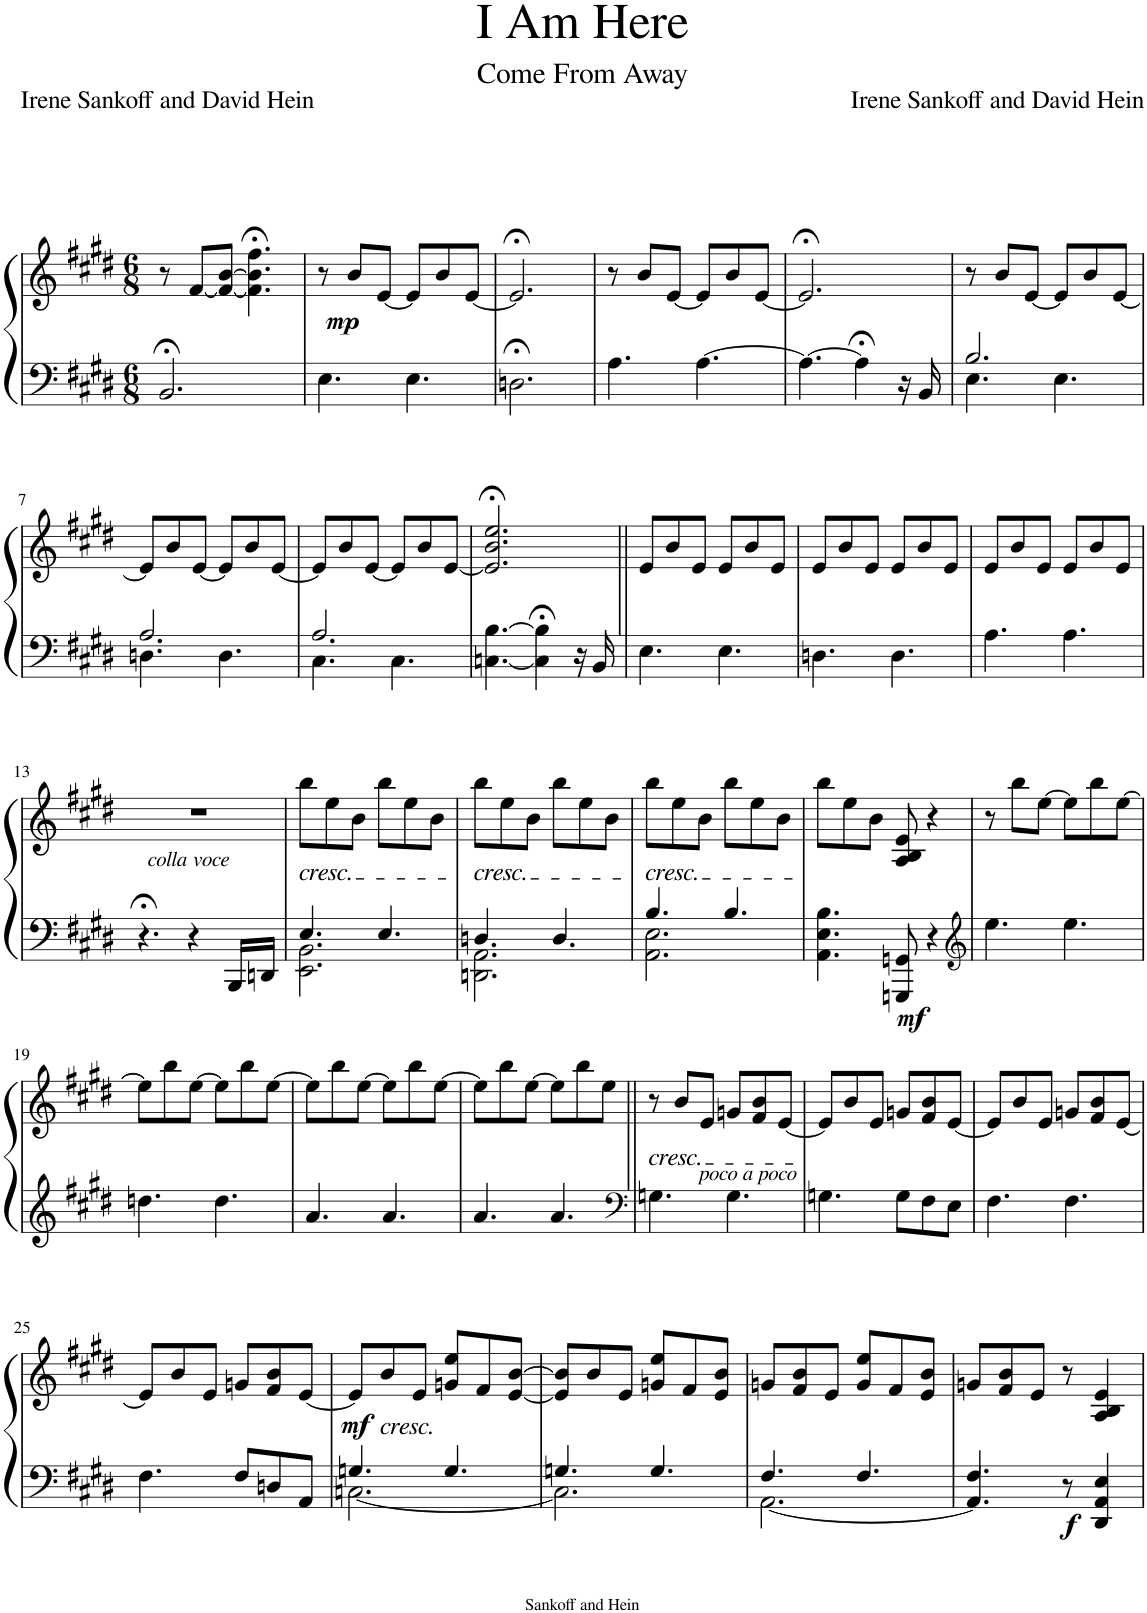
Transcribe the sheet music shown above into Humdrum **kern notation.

**kern	**kern	**dynam
*part1	*part1	*part1
*staff2	*staff1	*staff1/2
*I"Piano	*	*
*I'Pno.	*	*
*clefF4	*clefG2	*
*k[f#c#g#d#]	*k[f#c#g#d#]	*
*M6/8	*M6/8	*
=1	=1	=1
2.BB;</	8r	.
.	[8f#/L	.
.	8f#/_ [8b/J	.
.	4.f#\];< 4.b\];< 4.ff#\;<	.
=2	=2	=2
4.E\	8r	.
!	!	!LO:DY:b
.	8b/L	mp
.	[8e/J	.
4.E\	8e/L]	.
.	8b/	.
.	[8e/J	.
=3	=3	=3
2.Dn;<\	2.e;</]	.
=4	=4	=4
4.A\	8r	.
.	8b/L	.
.	[8e/J	.
[4.A\	8e/L]	.
.	8b/	.
.	[8e/J	.
=5	=5	=5
4.A\_	2.e;</]	.
4A;<\]	.	.
16r	.	.
16BB/	.	.
=6	=6	=6
*^	*	*
4.E\	2.B/	8r	.
.	.	8b/L	.
.	.	[8e/J	.
4.E\	.	8e/L]	.
.	.	8b/	.
.	.	[8e/J	.
!!LO:LB:g=z
=7	=7	=7	=7
4.Dn\	2.A/	8e/L]	.
.	.	8b/	.
.	.	[8e/J	.
4.D\	.	8e/L]	.
.	.	8b/	.
.	.	[8e/J	.
=8	=8	=8	=8
4.C#\	2.A/	8e/L]	.
.	.	8b/	.
.	.	[8e/J	.
4.C#\	.	8e/L]	.
.	.	8b/	.
.	.	[8e/J	.
*v	*v	*	*
=9	=9	=9
[4.Cn\ [4.B\	2.e/];< 2.b/;< 2.ee/;<	.
4C\];< 4B\];<	.	.
16r	.	.
16BB/	.	.
=10||	=10||	=10||
4.E\	8e/L	.
.	8b/	.
.	8e/J	.
4.E\	8e/L	.
.	8b/	.
.	8e/J	.
=11	=11	=11
4.Dn\	8e/L	.
.	8b/	.
.	8e/J	.
4.D\	8e/L	.
.	8b/	.
.	8e/J	.
=12	=12	=12
4.A\	8e/L	.
.	8b/	.
.	8e/J	.
4.A\	8e/L	.
.	8b/	.
.	8e/J	.
!!LO:LB:g=z
=13	=13	=13
!LO:TX:a:i:t=colla voce	!	!
4.r;<	2.r	.
4r	.	.
16BBB/LL	.	.
16DDn/JJ	.	.
=14	=14	=14
*^	*	*
!	!	!LO:TX:b:i:t=cresc.	!
2.EE\ 2.BB\	4.E/	8bb\L	.
.	.	8ee\	.
.	.	8b\J	.
.	4.E/	8bb\L	.
.	.	8ee\	.
.	.	8b\J	.
=15	=15	=15	=15
!	!	!LO:TX:b:i:t=cresc.	!
2.DDn\ 2.AA\	4.Dn/	8bb\L	.
.	.	8ee\	.
.	.	8b\J	.
.	4.D/	8bb\L	.
.	.	8ee\	.
.	.	8b\J	.
=16	=16	=16	=16
!	!	!LO:TX:b:i:t=cresc.	!
2.AA\ 2.E\	4.B/	8bb\L	.
.	.	8ee\	.
.	.	8b\J	.
.	4.B/	8bb\L	.
.	.	8ee\	.
.	.	8b\J	.
*v	*v	*	*
=17	=17	=17
4.AA\ 4.E\ 4.B\	8bb\L	.
.	8ee\	.
.	8b\J	.
!	!	!LO:DY:b=2
8GGGn/ 8GGn/	8A/ 8B/ 8e/	mf
4r	4r	.
=18	=18	=18
*clefG2	*	*
4.ee\	8r	.
.	8bb\L	.
.	[8ee\J	.
4.ee\	8ee\L]	.
.	8bb\	.
.	[8ee\J	.
!!LO:LB:g=z
=19	=19	=19
4.ddn\	8ee\L]	.
.	8bb\	.
.	[8ee\J	.
4.dd\	8ee\L]	.
.	8bb\	.
.	[8ee\J	.
=20	=20	=20
4.a/	8ee\L]	.
.	8bb\	.
.	[8ee\J	.
4.a/	8ee\L]	.
.	8bb\	.
.	[8ee\J	.
=21	=21	=21
4.a/	8ee\L]	.
.	8bb\	.
.	[8ee\J	.
4.a/	8ee\L]	.
.	8bb\	.
.	8ee\J	.
=22||	=22||	=22||
*clefF4	*	*
!	!LO:TX:b:i:t=poco a poco	!
!	!LO:TX:b:i:t=cresc.	!
4.Gn\	8r	.
.	8b/L	.
.	8e/J	.
4.G\	8gn/L	.
.	8f#/ 8b/	.
.	[8e/J	.
=23	=23	=23
4.Gn\	8e/L]	.
.	8b/	.
.	8e/J	.
8G\L	8gn/L	.
8F#\	8f#/ 8b/	.
8E\J	[8e/J	.
=24	=24	=24
4.F#\	8e/L]	.
.	8b/	.
.	8e/J	.
4.F#\	8gn/L	.
.	8f#/ 8b/	.
.	[8e/J	.
!!LO:LB:g=z
=25	=25	=25
4.F#\	8e/L]	.
.	8b/	.
.	8e/J	.
8F#/L	8gn/L	.
8Dn/	8f#/ 8b/	.
8AA/J	[8e/J	.
=26	=26	=26
*^	*	*
!	!	!LO:TX:b:i:t=cresc.	!
!	!	!	!LO:DY:b
4.Gn/	[2.Cn\	8e/L]	mf
.	.	8b/	.
.	.	8e/J	.
4.G/	.	8gn/ 8ee/L	.
.	.	8f#/	.
.	.	[8e/ [8b/J	.
=27	=27	=27	=27
4.Gn/	2.C\]	8e/] 8b/]L	.
.	.	8b/	.
.	.	8e/J	.
4.G/	.	8gn/ 8ee/L	.
.	.	8f#/	.
.	.	8e/ 8b/J	.
=28	=28	=28	=28
4.F#/	[2.AA\	8gn/L	.
.	.	8f#/ 8b/	.
.	.	8e/J	.
4.F#/	.	8g/ 8ee/L	.
.	.	8f#/	.
.	.	8e/ 8b/J	.
=29	=29	=29	=29
4.F#/	4.AA/]	8gn/L	.
.	.	8f#/ 8b/	.
.	.	8e/J	.
!	!	!	!LO:DY:b=2
8r	4.ryy	8r	f
4DD#/ 4AA/ 4E/	.	4A/ 4B/ 4e/	.
*v	*v	*	*
=	=	=
*-	*-	*-
